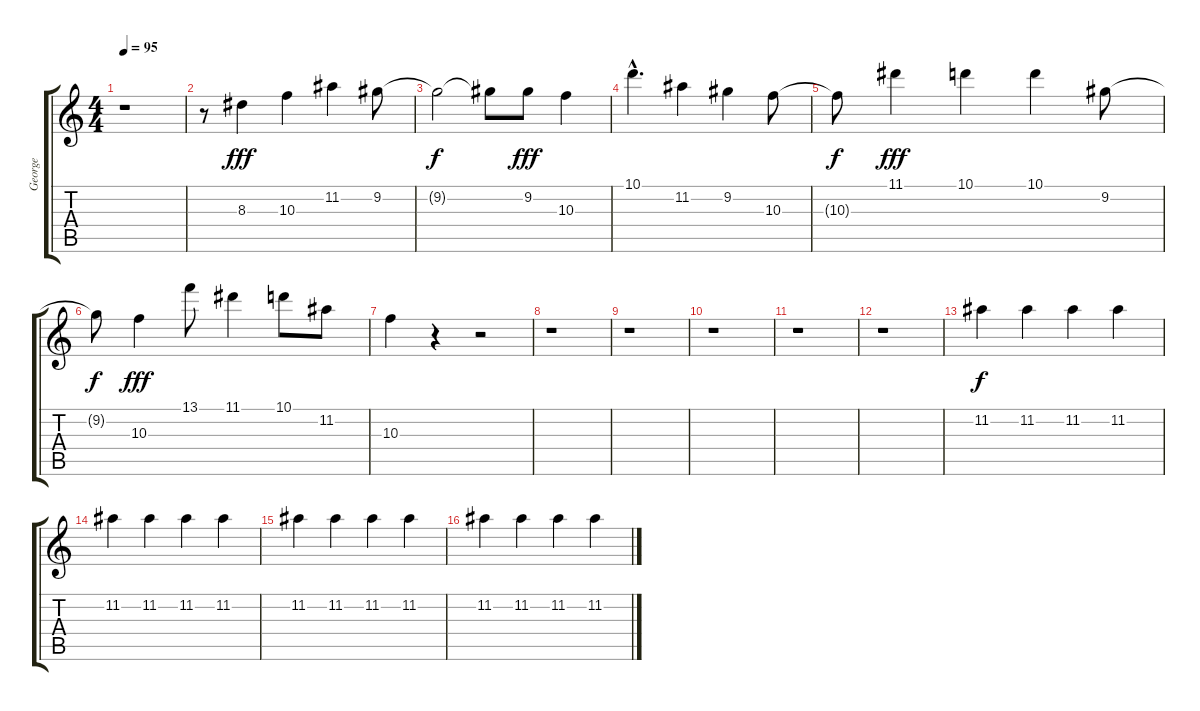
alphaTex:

\track ("George" "George") {instrument overdrivenguitar}
\staff {score tabs}
\tuning (E4 B3 G3 D3 A2 E2) {hide}
\ts (4 4)
\tempo 95
\clef g2
\ks c
r.1{dy f} |
r.8{volume 16 instrument sitar} 8.3.4{dy fff} 10.3.4 11.2.4 9.2.8 |
9.2{t}.2{dy f} 9.2{t}.8 9.2.8{dy fff} 10.3.4 |
10.1{hac}.4{d} 11.2.4 9.2.4 10.3.8 |
10.3{t}.8{dy f} 11.1.4{dy fff} 10.1.4 10.1.4 9.2.8 |
9.2{t}.8{dy f} 10.3.4{dy fff} 13.1.8 11.1.4 10.1.8 11.2.8 |
10.3.4 r.4 r.2 |
r.1 |
r.1 |
r.1 |
r.1 |
r.1 |
11.2.4{dy f} 11.2.4 11.2.4 11.2.4 |
11.2.4 11.2.4 11.2.4 11.2.4 |
11.2.4 11.2.4 11.2.4 11.2.4 |
11.2.4 11.2.4 11.2.4 11.2.4
